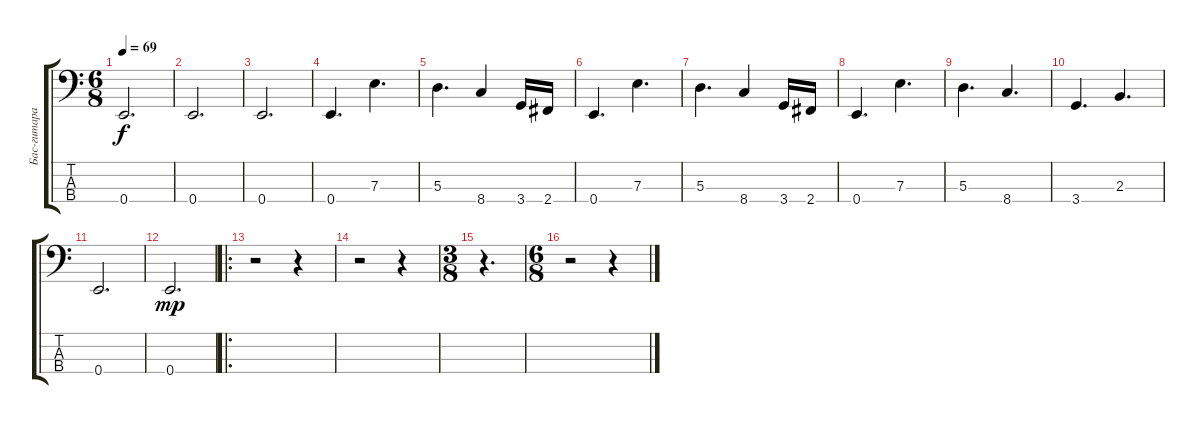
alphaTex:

\track ("Бас-гитара" "Бас-гитара") {instrument electricbassfinger}
\staff {score tabs}
\tuning (G2 D2 A1 E1) {hide}
\ts (6 8)
\tempo 69
\clef f4
\ks c
0.4.2{d dy f} |
0.4.2{d} |
0.4.2{d} |
0.4.4{d} 7.3.4{d} |
5.3.4{d} 8.4.4 3.4.16 2.4.16 |
0.4.4{d} 7.3.4{d} |
5.3.4{d} 8.4.4 3.4.16 2.4.16 |
0.4.4{d} 7.3.4{d} |
5.3.4{d} 8.4.4{d} |
3.4.4{d} 2.3.4{d} |
0.4.2{d} |
0.4.2{d dy mp} |
\ro
r.2 r.4 |
r.2 r.4 |
\ts (3 8)
r.4{d} |
\ts (6 8)
r.2 r.4
